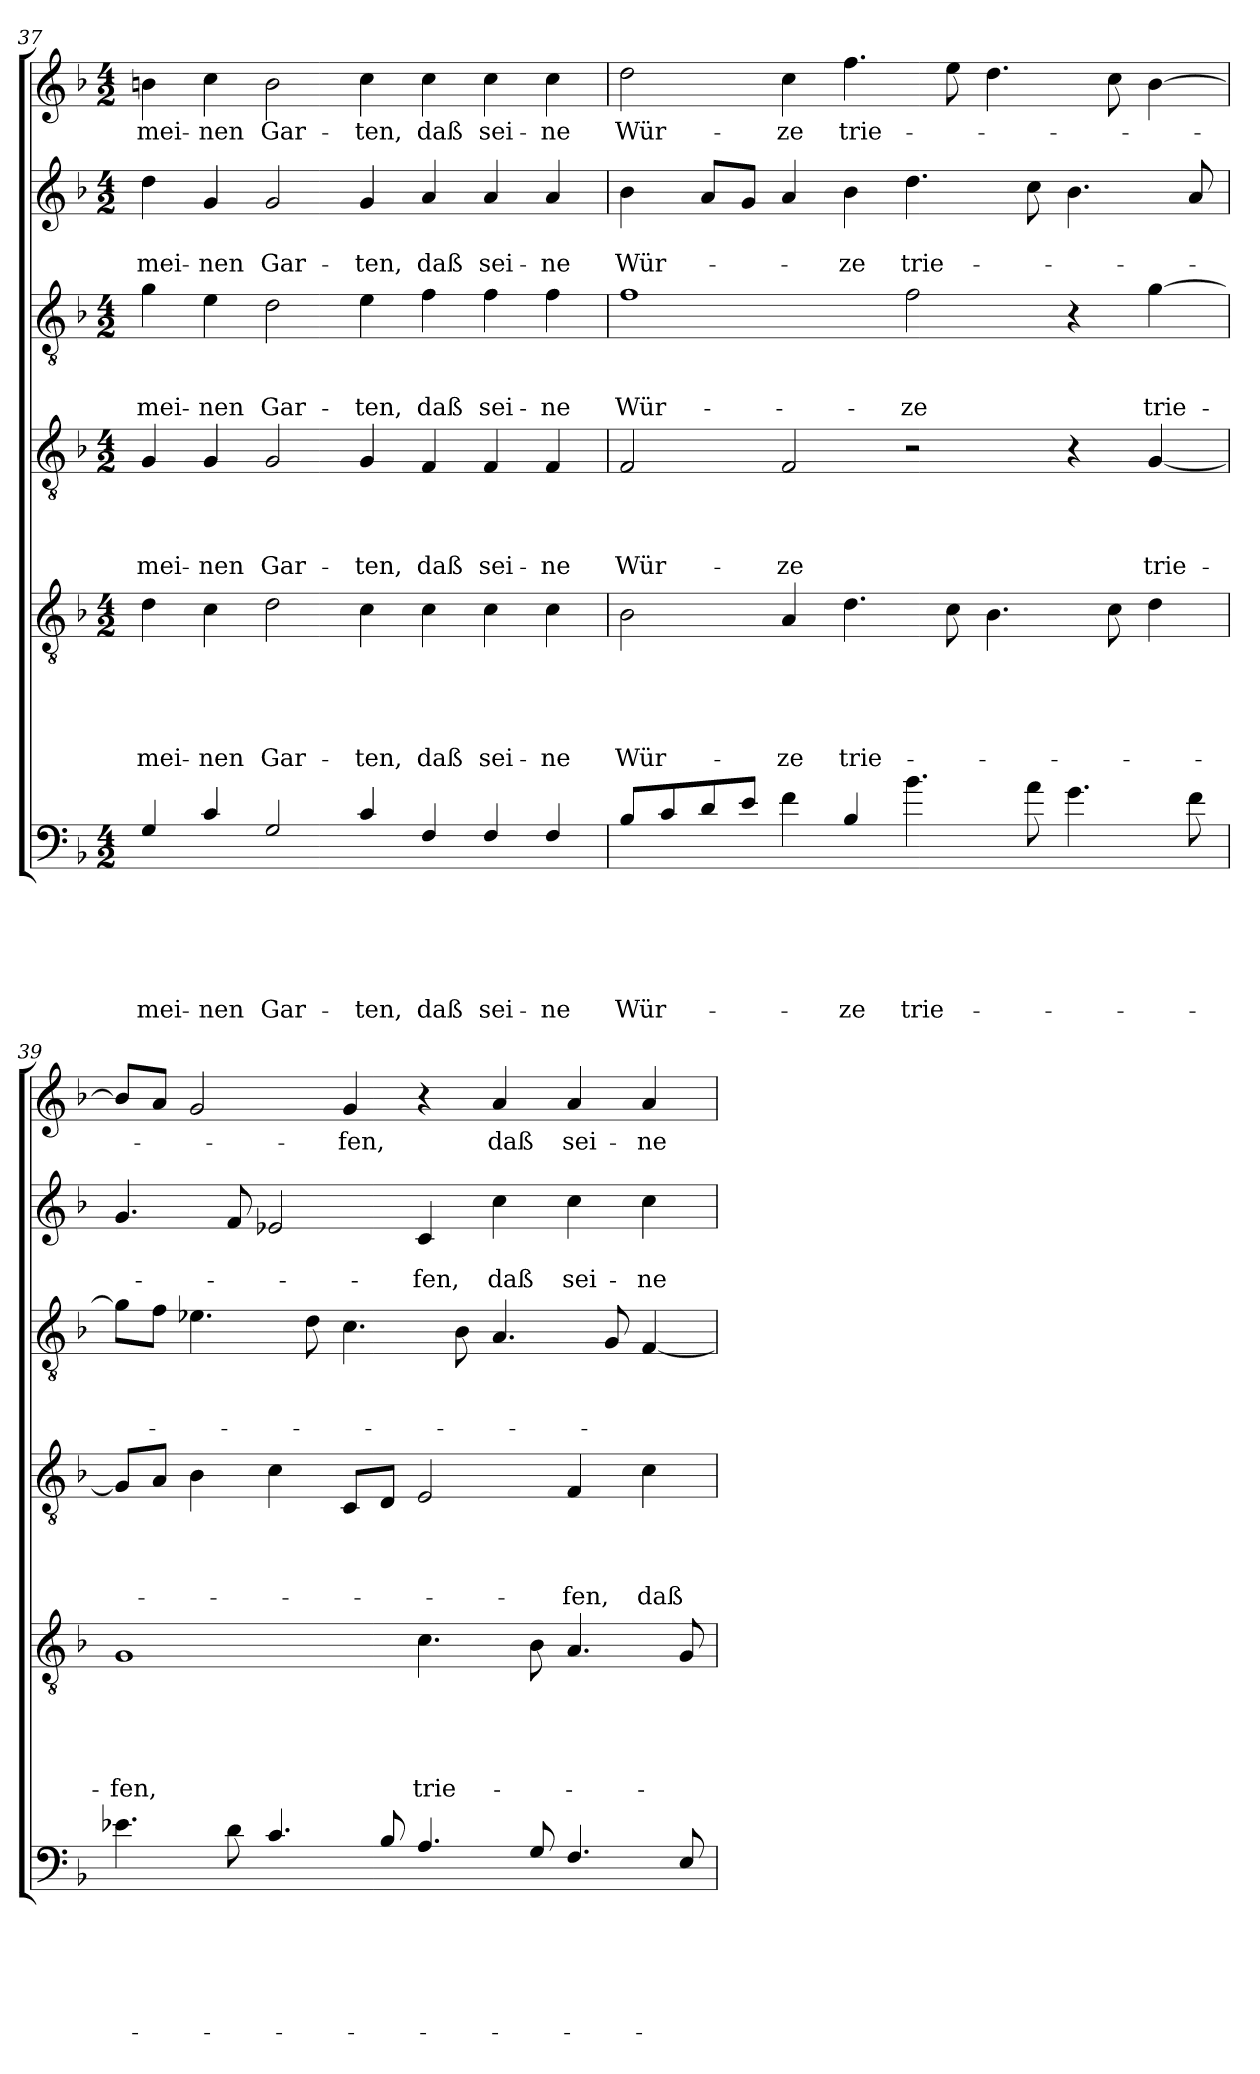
**kern	**text	**text	**text	**text	**text	**text	**kern	**text	**text	**text	**text	**text	**kern	**text	**text	**text	**text	**kern	**text	**text	**text	**kern	**text	**text	**kern	**text
*part6	*part6	*part6	*part6	*part6	*part6	*part6	*part5	*part5	*part5	*part5	*part5	*part5	*part4	*part4	*part4	*part4	*part4	*part3	*part3	*part3	*part3	*part2	*part2	*part2	*part1	*part1
*staff6	*staff6	*staff6	*staff6	*staff6	*staff6	*staff6	*staff5	*staff5	*staff5	*staff5	*staff5	*staff5	*staff4	*staff4	*staff4	*staff4	*staff4	*staff3	*staff3	*staff3	*staff3	*staff2	*staff2	*staff2	*staff1	*staff1
*clefF4	*	*	*	*	*	*	*clefGv2	*	*	*	*	*	*clefGv2	*	*	*	*	*clefGv2	*	*	*	*clefG2	*	*	*clefG2	*
*ITrd8c14	*	*	*	*	*	*	*	*	*	*	*	*	*	*	*	*	*	*	*	*	*	*	*	*	*	*
*k[b-]	*	*	*	*	*	*	*k[b-]	*	*	*	*	*	*k[b-]	*	*	*	*	*k[b-]	*	*	*	*k[b-]	*	*	*k[b-]	*
*F:	*	*	*	*	*	*	*F:	*	*	*	*	*	*F:	*	*	*	*	*F:	*	*	*	*F:	*	*	*F:	*
*M4/2	*	*	*	*	*	*	*M4/2	*	*	*	*	*	*M4/2	*	*	*	*	*M4/2	*	*	*	*M4/2	*	*	*M4/2	*
=37	=37	=37	=37	=37	=37	=37	=37	=37	=37	=37	=37	=37	=37	=37	=37	=37	=37	=37	=37	=37	=37	=37	=37	=37	=37	=37
!	!	!	!	!	!	!LO:LY:b	!	!	!	!	!	!LO:LY:b	!	!	!	!	!LO:LY:b	!	!	!	!LO:LY:b	!	!	!LO:LY:b	!	!LO:LY:b
4GG/	.	.	.	.	.	mei-	4d\	.	.	.	.	mei-	4G/	.	.	.	mei-	4g\	.	.	mei-	4dd\	.	mei-	4bn\	mei-
!	!	!	!	!	!	!LO:LY:b	!	!	!	!	!	!LO:LY:b	!	!	!	!	!LO:LY:b	!	!	!	!LO:LY:b	!	!	!LO:LY:b	!	!LO:LY:b
4C/	.	.	.	.	.	-nen	4c\	.	.	.	.	-nen	4G/	.	.	.	-nen	4e\	.	.	-nen	4g/	.	-nen	4cc\	-nen
!	!	!	!	!	!	!LO:LY:b	!	!	!	!	!	!LO:LY:b	!	!	!	!	!LO:LY:b	!	!	!	!LO:LY:b	!	!	!LO:LY:b	!	!LO:LY:b
2GG/	.	.	.	.	.	Gar-	2d\	.	.	.	.	Gar-	2G/	.	.	.	Gar-	2d\	.	.	Gar-	2g/	.	Gar-	2b\	Gar-
!	!	!	!	!	!	!LO:LY:b	!	!	!	!	!	!LO:LY:b	!	!	!	!	!LO:LY:b	!	!	!	!LO:LY:b	!	!	!LO:LY:b	!	!LO:LY:b
4C/	.	.	.	.	.	-ten,	4c\	.	.	.	.	-ten,	4G/	.	.	.	-ten,	4e\	.	.	-ten,	4g/	.	-ten,	4cc\	-ten,
!	!	!	!	!	!	!LO:LY:b	!	!	!	!	!	!LO:LY:b	!	!	!	!	!LO:LY:b	!	!	!	!LO:LY:b	!	!	!LO:LY:b	!	!LO:LY:b
4FF/	.	.	.	.	.	daß	4c\	.	.	.	.	daß	4F/	.	.	.	daß	4f\	.	.	daß	4a/	.	daß	4cc\	daß
!	!	!	!	!	!	!LO:LY:b	!	!	!	!	!	!LO:LY:b	!	!	!	!	!LO:LY:b	!	!	!	!LO:LY:b	!	!	!LO:LY:b	!	!LO:LY:b
4FF/	.	.	.	.	.	sei-	4c\	.	.	.	.	sei-	4F/	.	.	.	sei-	4f\	.	.	sei-	4a/	.	sei-	4cc\	sei-
!	!	!	!	!	!	!LO:LY:b	!	!	!	!	!	!LO:LY:b	!	!	!	!	!LO:LY:b	!	!	!	!LO:LY:b	!	!	!LO:LY:b	!	!LO:LY:b
4FF/	.	.	.	.	.	-ne	4c\	.	.	.	.	-ne	4F/	.	.	.	-ne	4f\	.	.	-ne	4a/	.	-ne	4cc\	-ne
=38	=38	=38	=38	=38	=38	=38	=38	=38	=38	=38	=38	=38	=38	=38	=38	=38	=38	=38	=38	=38	=38	=38	=38	=38	=38	=38
!	!	!	!	!	!	!LO:LY:b	!	!	!	!	!	!LO:LY:b	!	!	!	!	!LO:LY:b	!	!	!	!LO:LY:b	!	!	!LO:LY:b	!	!LO:LY:b
8BB-/L	.	.	.	.	.	Wür-	2B-\	.	.	.	.	Wür-	2F/	.	.	.	Wür-	1f	.	.	Wür-	4b-\	.	Wür-	2dd\	Wür-
8C/	.	.	.	.	.	.	.	.	.	.	.	.	.	.	.	.	.	.	.	.	.	.	.	.	.	.
8D/	.	.	.	.	.	.	.	.	.	.	.	.	.	.	.	.	.	.	.	.	.	8a/L	.	.	.	.
8E/J	.	.	.	.	.	.	.	.	.	.	.	.	.	.	.	.	.	.	.	.	.	8g/J	.	.	.	.
!	!	!	!	!	!	!	!	!	!	!	!	!LO:LY:b	!	!	!	!	!LO:LY:b	!	!	!	!	!	!	!	!	!LO:LY:b
4F\	.	.	.	.	.	.	4A/	.	.	.	.	-ze	2F/	.	.	.	-ze	.	.	.	.	4a/	.	.	4cc\	-ze
!	!	!	!	!	!	!LO:LY:b	!	!	!	!	!	!LO:LY:b	!	!	!	!	!	!	!	!	!	!	!	!LO:LY:b	!	!LO:LY:b
4BB-/	.	.	.	.	.	-ze	4.d\	.	.	.	.	trie-	.	.	.	.	.	.	.	.	.	4b-\	.	-ze	4.ff\	trie-
!	!	!	!	!	!	!LO:LY:b	!	!	!	!	!	!	!	!	!	!	!	!	!	!	!LO:LY:b	!	!	!LO:LY:b	!	!
4.B-\	.	.	.	.	.	trie-	.	.	.	.	.	.	2r	.	.	.	.	2f\	.	.	-ze	4.dd\	.	trie-	.	.
.	.	.	.	.	.	.	8c\	.	.	.	.	.	.	.	.	.	.	.	.	.	.	.	.	.	8ee\	.
.	.	.	.	.	.	.	4.B-\	.	.	.	.	.	.	.	.	.	.	.	.	.	.	.	.	.	4.dd\	.
8A\	.	.	.	.	.	.	.	.	.	.	.	.	.	.	.	.	.	.	.	.	.	8cc\	.	.	.	.
4.G\	.	.	.	.	.	.	.	.	.	.	.	.	4r	.	.	.	.	4r	.	.	.	4.b-\	.	.	.	.
.	.	.	.	.	.	.	8c\	.	.	.	.	.	.	.	.	.	.	.	.	.	.	.	.	.	8cc\	.
!	!	!	!	!	!	!	!	!	!	!	!	!	!	!	!	!	!LO:LY:b	!	!	!	!LO:LY:b	!	!	!	!	!
.	.	.	.	.	.	.	4d\	.	.	.	.	.	[4G/	.	.	.	trie-	[4g\	.	.	trie-	.	.	.	[4b-\	.
8F\	.	.	.	.	.	.	.	.	.	.	.	.	.	.	.	.	.	.	.	.	.	8a/	.	.	.	.
!!LO:PB:g=z
=39	=39	=39	=39	=39	=39	=39	=39	=39	=39	=39	=39	=39	=39	=39	=39	=39	=39	=39	=39	=39	=39	=39	=39	=39	=39	=39
!	!	!	!	!	!	!	!	!	!	!	!	!LO:LY:b	!	!	!	!	!	!	!	!	!	!	!	!	!	!
4.E-X\	.	.	.	.	.	.	1G	.	.	.	.	-fen,	8G/L]	.	.	.	.	8g\L]	.	.	.	4.g/	.	.	8b-/L]	.
.	.	.	.	.	.	.	.	.	.	.	.	.	8A/J	.	.	.	.	8f\J	.	.	.	.	.	.	8a/J	.
.	.	.	.	.	.	.	.	.	.	.	.	.	4B-\	.	.	.	.	4.e-X\	.	.	.	.	.	.	2g/	.
8D\	.	.	.	.	.	.	.	.	.	.	.	.	.	.	.	.	.	.	.	.	.	8f/	.	.	.	.
4.C/	.	.	.	.	.	.	.	.	.	.	.	.	4c\	.	.	.	.	.	.	.	.	2e-X/	.	.	.	.
.	.	.	.	.	.	.	.	.	.	.	.	.	.	.	.	.	.	8d\	.	.	.	.	.	.	.	.
!	!	!	!	!	!	!	!	!	!	!	!	!	!	!	!	!	!	!	!	!	!	!	!	!	!	!LO:LY:b
.	.	.	.	.	.	.	.	.	.	.	.	.	8C/L	.	.	.	.	4.c\	.	.	.	.	.	.	4g/	-fen,
8BB-/	.	.	.	.	.	.	.	.	.	.	.	.	8D/J	.	.	.	.	.	.	.	.	.	.	.	.	.
!	!	!	!	!	!	!	!	!	!	!	!	!LO:LY:b	!	!	!	!	!	!	!	!	!	!	!	!LO:LY:b	!	!
4.AA/	.	.	.	.	.	.	4.c\	.	.	.	.	trie-	2E/	.	.	.	.	.	.	.	.	4c/	.	-fen,	4r	.
.	.	.	.	.	.	.	.	.	.	.	.	.	.	.	.	.	.	8B-\	.	.	.	.	.	.	.	.
!	!	!	!	!	!	!	!	!	!	!	!	!	!	!	!	!	!	!	!	!	!	!	!	!LO:LY:b	!	!LO:LY:b
.	.	.	.	.	.	.	.	.	.	.	.	.	.	.	.	.	.	4.A/	.	.	.	4cc\	.	daß	4a/	daß
8GG/	.	.	.	.	.	.	8B-\	.	.	.	.	.	.	.	.	.	.	.	.	.	.	.	.	.	.	.
!	!	!	!	!	!	!	!	!	!	!	!	!	!	!	!	!	!LO:LY:b	!	!	!	!	!	!	!LO:LY:b	!	!LO:LY:b
4.FF/	.	.	.	.	.	.	4.A/	.	.	.	.	.	4F/	.	.	.	-fen,	.	.	.	.	4cc\	.	sei-	4a/	sei-
.	.	.	.	.	.	.	.	.	.	.	.	.	.	.	.	.	.	8G/	.	.	.	.	.	.	.	.
!	!	!	!	!	!	!	!	!	!	!	!	!	!	!	!	!	!LO:LY:b	!	!	!	!	!	!	!LO:LY:b	!	!LO:LY:b
.	.	.	.	.	.	.	.	.	.	.	.	.	4c\	.	.	.	daß	[4F/	.	.	.	4cc\	.	-ne	4a/	-ne
8EE/	.	.	.	.	.	.	8G/	.	.	.	.	.	.	.	.	.	.	.	.	.	.	.	.	.	.	.
=	=	=	=	=	=	=	=	=	=	=	=	=	=	=	=	=	=	=	=	=	=	=	=	=	=	=
*-	*-	*-	*-	*-	*-	*-	*-	*-	*-	*-	*-	*-	*-	*-	*-	*-	*-	*-	*-	*-	*-	*-	*-	*-	*-	*-
